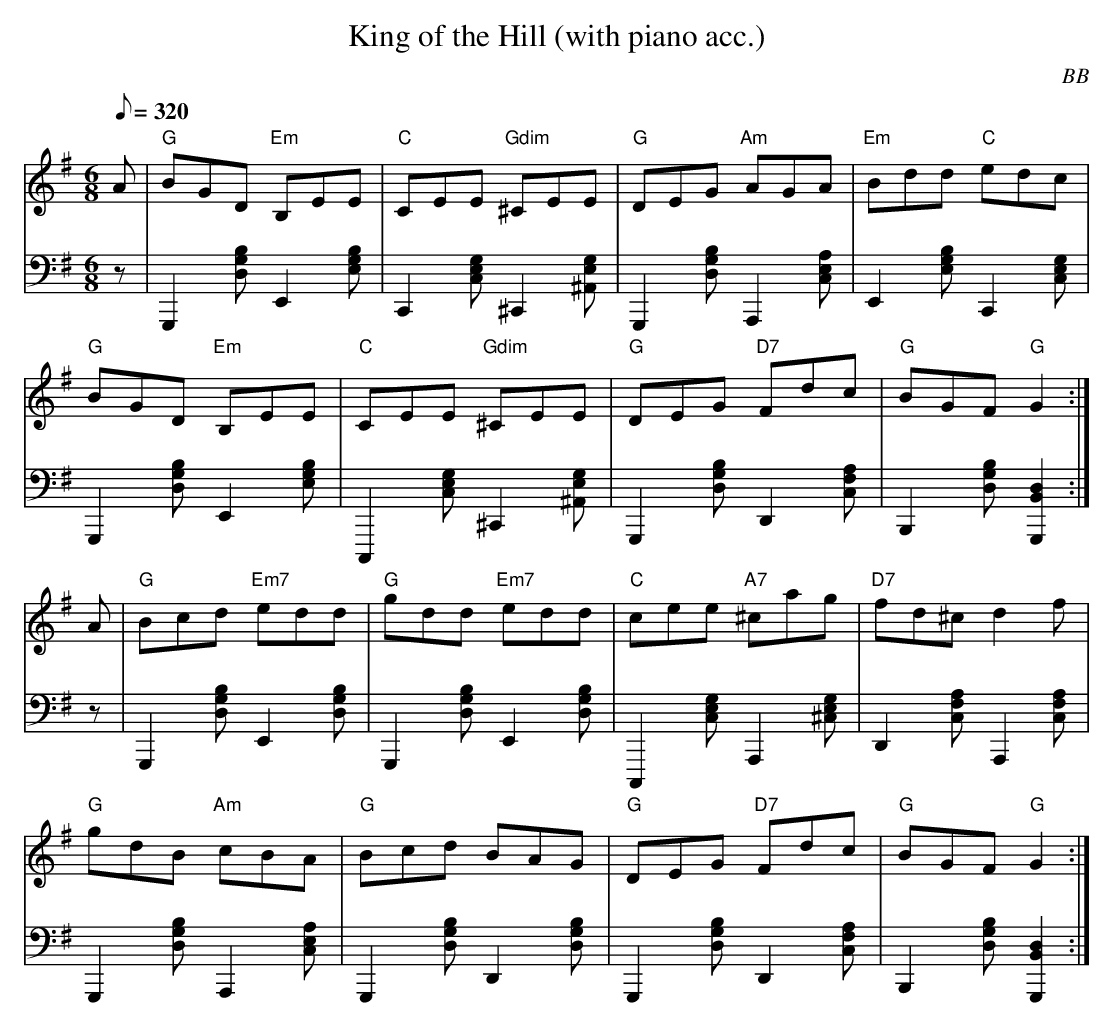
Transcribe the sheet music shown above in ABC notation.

X:1
T: King of the Hill (with piano acc.)
C: BB
Q: 1/8=320
M: 6/8
L: 1/8
V: 1 program 1 110 %fiddle
V: 2 volume=70 clef=bass m=D program 1 00
K: G
[V:1] A|"G"BGD "Em"B,EE|"C"CEE "Gdim"^CEE|"G"DEG "Am"AGA|"Em"Bdd "C"edc|
[V:2] z|G,,2[GBD]E,2[EGB]|C,2[EGC]^C,2[^A,GE]|G,,2[GBD]A,,2[ACE]|E,2[EGB]C,2[EGC]|
[V:1] "G"BGD "Em"B,EE|"C"CEE "Gdim"^CEE|"G"DEG "D7"Fdc|"G"BGF "G"G2 :|
[V:2] G,,2[GBD]E,2[EGB]|C,,2[EGC]^C,2[^A,GE]|G,,2[GBD]D,2[AFC]|B,,2[GBD][G,,2B,2D2]:|
[V:1] A|"G"Bcd "Em7"edd|"G"gdd "Em7"edd|"C"cee "A7"^cag|"D7"fd^c d2 f |
[V:2] z|G,,2[GBD]E,2[DGB]|G,,2[GBD]E,2[DGB]|C,,2[EGC] A,,2[G^CE]|D,2[AFC]A,,2[AFC]|
[V:1] "G"gdB "Am"cBA|"G"Bcd BAG|"G"DEG "D7"Fdc|"G"BGF "G"G2 :|
[V:2] G,,2[GBD]A,,2[ACE]|G,,2[GBD]D,2 [GBD]|G,,2[GBD]D,2[AFC]|B,,2[GBD][G,,2B,2D2]:|
